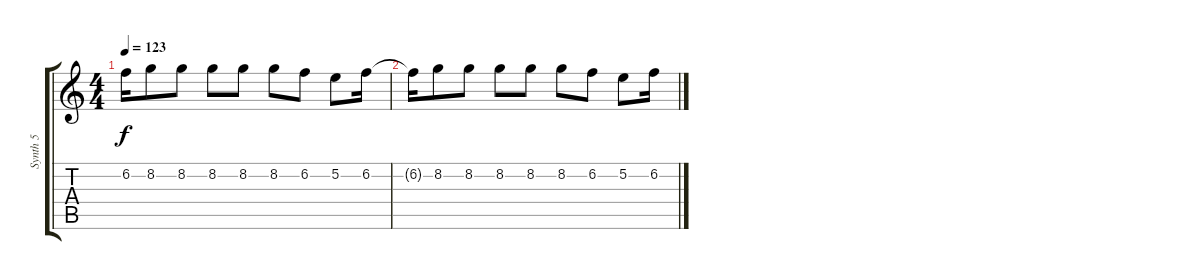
\track ("Synth 5" "Synth 5") {instrument synthbass1}
\staff {score tabs}
\tuning (E4 B3 G3 D3 A2 E2) {hide}
\ts (4 4)
\tempo 123
\clef g2
\ks c
6.2{t}.16{dy f} 8.2.8 8.2.8 8.2.8 8.2.8 8.2.8 6.2.8 5.2.8 6.2.16 |
6.2{t}.16 8.2.8 8.2.8 8.2.8 8.2.8 8.2.8 6.2.8 5.2.8 6.2.16
